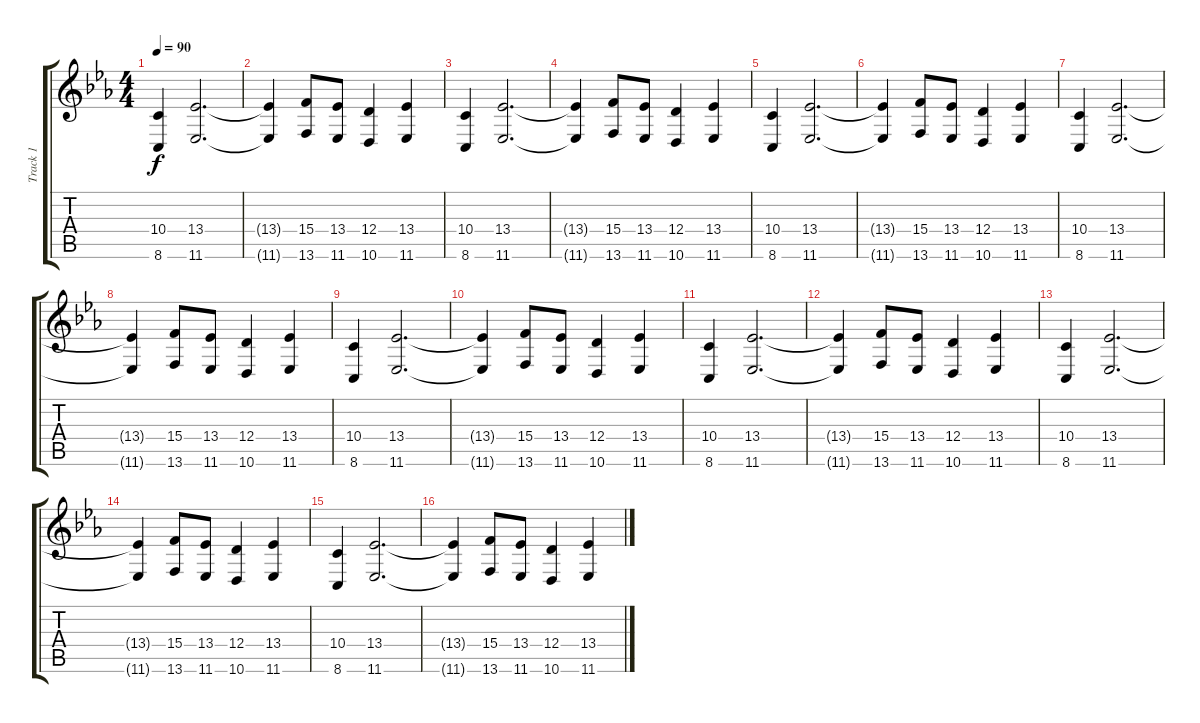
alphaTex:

\track ("Track 1" "Track 1") {instrument pad7halo}
\staff {score tabs}
\tuning (E4 B3 G3 D3 A2 E2) {hide}
\ts (4 4)
\tempo 90
\clef g2
\ks cminor
(10.4 8.6).4{dy f} (13.4 11.6).2{d} |
(13.4{t} 11.6{t}).4 (15.4 13.6).8 (13.4 11.6).8 (12.4 10.6).4 (13.4 11.6).4 |
(10.4 8.6).4 (13.4 11.6).2{d} |
(13.4{t} 11.6{t}).4 (15.4 13.6).8 (13.4 11.6).8 (12.4 10.6).4 (13.4 11.6).4 |
(10.4 8.6).4 (13.4 11.6).2{d} |
(13.4{t} 11.6{t}).4 (15.4 13.6).8 (13.4 11.6).8 (12.4 10.6).4 (13.4 11.6).4 |
(10.4 8.6).4 (13.4 11.6).2{d} |
(13.4{t} 11.6{t}).4 (15.4 13.6).8 (13.4 11.6).8 (12.4 10.6).4 (13.4 11.6).4 |
(10.4 8.6).4 (13.4 11.6).2{d} |
(13.4{t} 11.6{t}).4 (15.4 13.6).8 (13.4 11.6).8 (12.4 10.6).4 (13.4 11.6).4 |
(10.4 8.6).4 (13.4 11.6).2{d} |
(13.4{t} 11.6{t}).4 (15.4 13.6).8 (13.4 11.6).8 (12.4 10.6).4 (13.4 11.6).4 |
(10.4 8.6).4 (13.4 11.6).2{d} |
(13.4{t} 11.6{t}).4 (15.4 13.6).8 (13.4 11.6).8 (12.4 10.6).4 (13.4 11.6).4 |
(10.4 8.6).4 (13.4 11.6).2{d} |
(13.4{t} 11.6{t}).4 (15.4 13.6).8 (13.4 11.6).8 (12.4 10.6).4 (13.4 11.6).4
